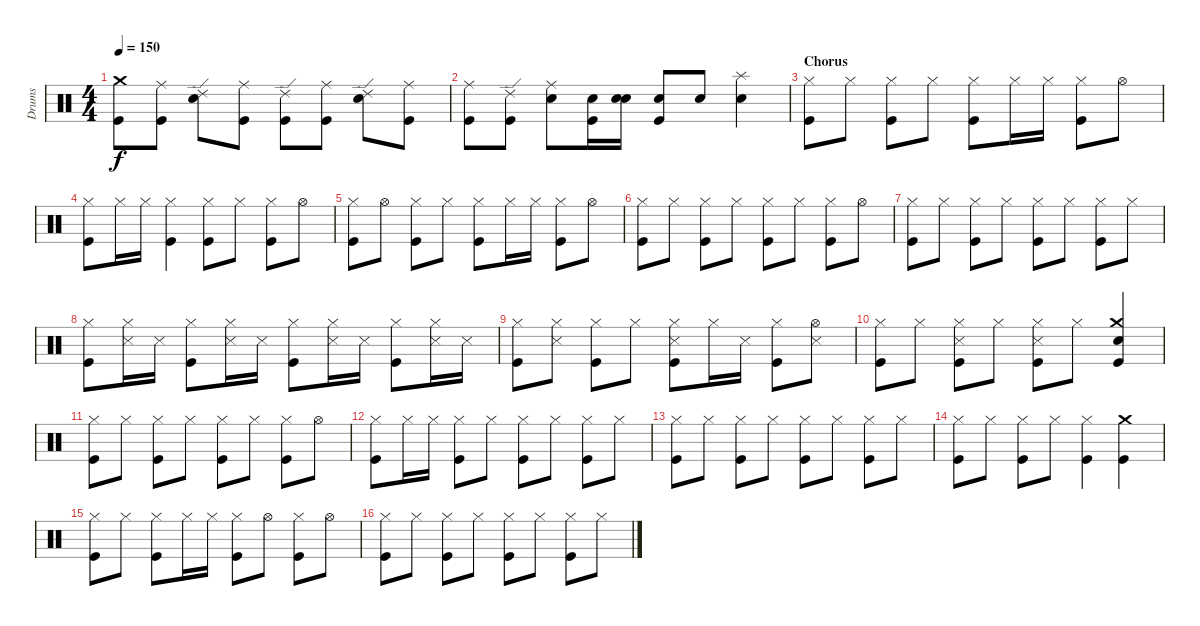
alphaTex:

\track ("Drums" "Drums") {instrument percussion}
\staff {score}
\articulation defaults
\ts (4 4)
\tempo 150
\clef neutral
\ks c
("Kick (hit)" "Crash medium (hit)").8{dy f} ("Kick (hit)" "Ride (middle)").8 ("Electric Snare (hit)" "Ride (edge) 2").8 ("Kick (hit)" "Ride (middle)").8 ("Kick (hit)" "Ride (edge) 2").8 ("Kick (hit)" "Ride (middle)").8 ("Electric Snare (hit)" "Ride (edge) 2").8 ("Kick (hit)" "Ride (middle)").8 |
("Kick (hit)" "Ride (middle)").8 ("Kick (hit)" "Ride (edge) 2").8 ("Electric Snare (hit)" "Ride (middle)").8 ("Kick (hit)" "Electric Snare (hit)").16 ("Electric Snare (hit)" "Electric Snare (hit)").16 ("Kick (hit)" "Electric Snare (hit)").8 "Electric Snare (hit)".8 ("Electric Snare (hit)" "Splash (hit)").4 |
\section ("" "Chorus")
("Kick (hit)" "Hi-Hat (closed)").8 "Hi-Hat (closed)".8 ("Kick (hit)" "Hi-Hat (closed)").8 "Hi-Hat (closed)".8 ("Kick (hit)" "Hi-Hat (closed)").8 "Hi-Hat (closed)".16 "Hi-Hat (closed)".16 ("Kick (hit)" "Hi-Hat (closed)").8 "Hi-Hat (open)".8 |
("Kick (hit)" "Hi-Hat (closed)").8 "Hi-Hat (closed)".16 "Hi-Hat (closed)".16 ("Kick (hit)" "Hi-Hat (closed)").4 ("Kick (hit)" "Hi-Hat (closed)").8 "Hi-Hat (closed)".8 ("Kick (hit)" "Hi-Hat (closed)").8 "Hi-Hat (open)".8 |
("Kick (hit)" "Hi-Hat (closed)").8 "Hi-Hat (open)".8 ("Kick (hit)" "Hi-Hat (closed)").8 "Hi-Hat (closed)".8 ("Kick (hit)" "Hi-Hat (closed)").8 "Hi-Hat (closed)".16 "Hi-Hat (closed)".16 ("Kick (hit)" "Hi-Hat (closed)").8 "Hi-Hat (open)".8 |
("Kick (hit)" "Hi-Hat (closed)").8 "Hi-Hat (closed)".8 ("Kick (hit)" "Hi-Hat (closed)").8 "Hi-Hat (closed)".8 ("Kick (hit)" "Hi-Hat (closed)").8 "Hi-Hat (closed)".8 ("Kick (hit)" "Hi-Hat (closed)").8 "Hi-Hat (open)".8 |
("Kick (hit)" "Hi-Hat (closed)").8 "Hi-Hat (closed)".8 ("Kick (hit)" "Hi-Hat (closed)").8 "Hi-Hat (closed)".8 ("Kick (hit)" "Hi-Hat (closed)").8 "Hi-Hat (closed)".8 ("Kick (hit)" "Hi-Hat (closed)").8 "Hi-Hat (closed)".8 |
("Kick (hit)" "Hi-Hat (closed)").8 ("Snare (side stick) 3" "Hi-Hat (closed)").16 "Snare (side stick) 3".16 ("Kick (hit)" "Hi-Hat (closed)").8 ("Snare (side stick) 3" "Hi-Hat (closed)").16 "Snare (side stick) 3".16 ("Kick (hit)" "Hi-Hat (closed)").8 ("Snare (side stick) 3" "Hi-Hat (closed)").16 "Snare (side stick) 3".16 ("Kick (hit)" "Hi-Hat (closed)").8 ("Snare (side stick) 3" "Hi-Hat (closed)").16 "Snare (side stick) 3".16 |
("Kick (hit)" "Hi-Hat (closed)").8 ("Snare (side stick) 3" "Hi-Hat (closed)").8 ("Kick (hit)" "Hi-Hat (closed)").8 "Hi-Hat (closed)".8 ("Kick (hit)" "Snare (side stick) 3" "Hi-Hat (closed)").8 "Hi-Hat (closed)".16 "Snare (side stick) 3".16 ("Kick (hit)" "Hi-Hat (closed)").8 ("Snare (side stick) 3" "Hi-Hat (open)").8 |
("Kick (hit)" "Hi-Hat (closed)").8 "Hi-Hat (closed)".8 ("Kick (hit)" "Snare (side stick) 3" "Hi-Hat (closed)").8 "Hi-Hat (closed)".8 ("Kick (hit)" "Snare (side stick) 3" "Hi-Hat (closed)").8 "Hi-Hat (closed)".8 ("Kick (hit)" "Electric Snare (hit)" "Crash medium (hit)").4 |
("Kick (hit)" "Hi-Hat (closed)").8 "Hi-Hat (closed)".8 ("Kick (hit)" "Hi-Hat (closed)").8 "Hi-Hat (closed)".8 ("Kick (hit)" "Hi-Hat (closed)").8 "Hi-Hat (closed)".8 ("Kick (hit)" "Hi-Hat (closed)").8 "Hi-Hat (open)".8 |
("Kick (hit)" "Hi-Hat (closed)").8 "Hi-Hat (closed)".16 "Hi-Hat (closed)".16 ("Kick (hit)" "Hi-Hat (closed)").8 "Hi-Hat (closed)".8 ("Kick (hit)" "Hi-Hat (closed)").8 "Hi-Hat (closed)".8 ("Kick (hit)" "Hi-Hat (closed)").8 "Hi-Hat (closed)".8 |
("Kick (hit)" "Hi-Hat (closed)").8 "Hi-Hat (closed)".8 ("Kick (hit)" "Hi-Hat (closed)").8 "Hi-Hat (closed)".8 ("Kick (hit)" "Hi-Hat (closed)").8 "Hi-Hat (closed)".8 ("Kick (hit)" "Hi-Hat (closed)").8 "Hi-Hat (closed)".8 |
("Kick (hit)" "Hi-Hat (closed)").8 "Hi-Hat (closed)".8 ("Kick (hit)" "Hi-Hat (closed)").8 "Hi-Hat (closed)".8 ("Kick (hit)" "Hi-Hat (closed)").4 ("Kick (hit)" "Crash medium (hit)").4 |
("Kick (hit)" "Hi-Hat (closed)").8 "Hi-Hat (closed)".8 ("Kick (hit)" "Hi-Hat (closed)").8 "Hi-Hat (closed)".16 "Hi-Hat (closed)".16 ("Kick (hit)" "Hi-Hat (closed)").8 "Hi-Hat (open)".8 ("Kick (hit)" "Hi-Hat (closed)").8 "Hi-Hat (open)".8 |
("Kick (hit)" "Hi-Hat (closed)").8 "Hi-Hat (closed)".8 ("Kick (hit)" "Hi-Hat (closed)").8 "Hi-Hat (closed)".8 ("Kick (hit)" "Hi-Hat (closed)").8 "Hi-Hat (closed)".8 ("Kick (hit)" "Hi-Hat (closed)").8 "Hi-Hat (closed)".8
